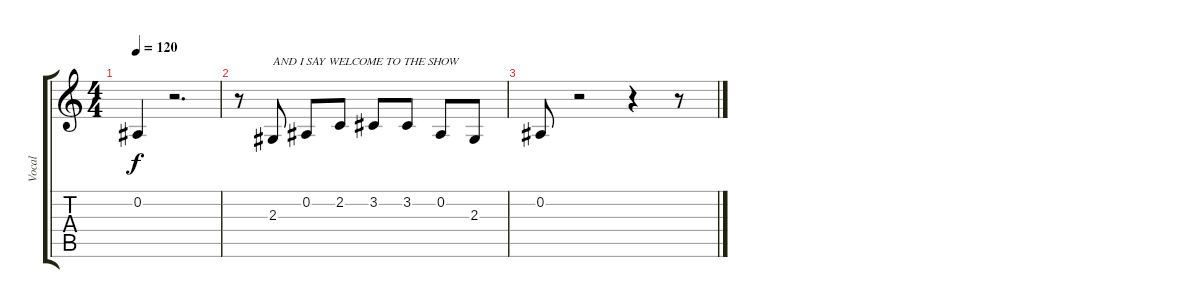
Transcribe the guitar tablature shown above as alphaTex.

\track ("Vocal" "Vocal") {instrument synthvoice}
\staff {score tabs}
\tuning (Eb4 Bb3 Gb3 Db3 Ab2 Eb2) {hide}
\ts (4 4)
\tempo 120
\clef g2
\ks c
0.2.4{dy f} r.2{d} |
r.8 2.3.8{txt "AND I SAY WELCOME TO THE SHOW"} 0.2.8 2.2.8 3.2.8 3.2.8 0.2.8 2.3.8 |
0.2.8 r.2 r.4 r.8
